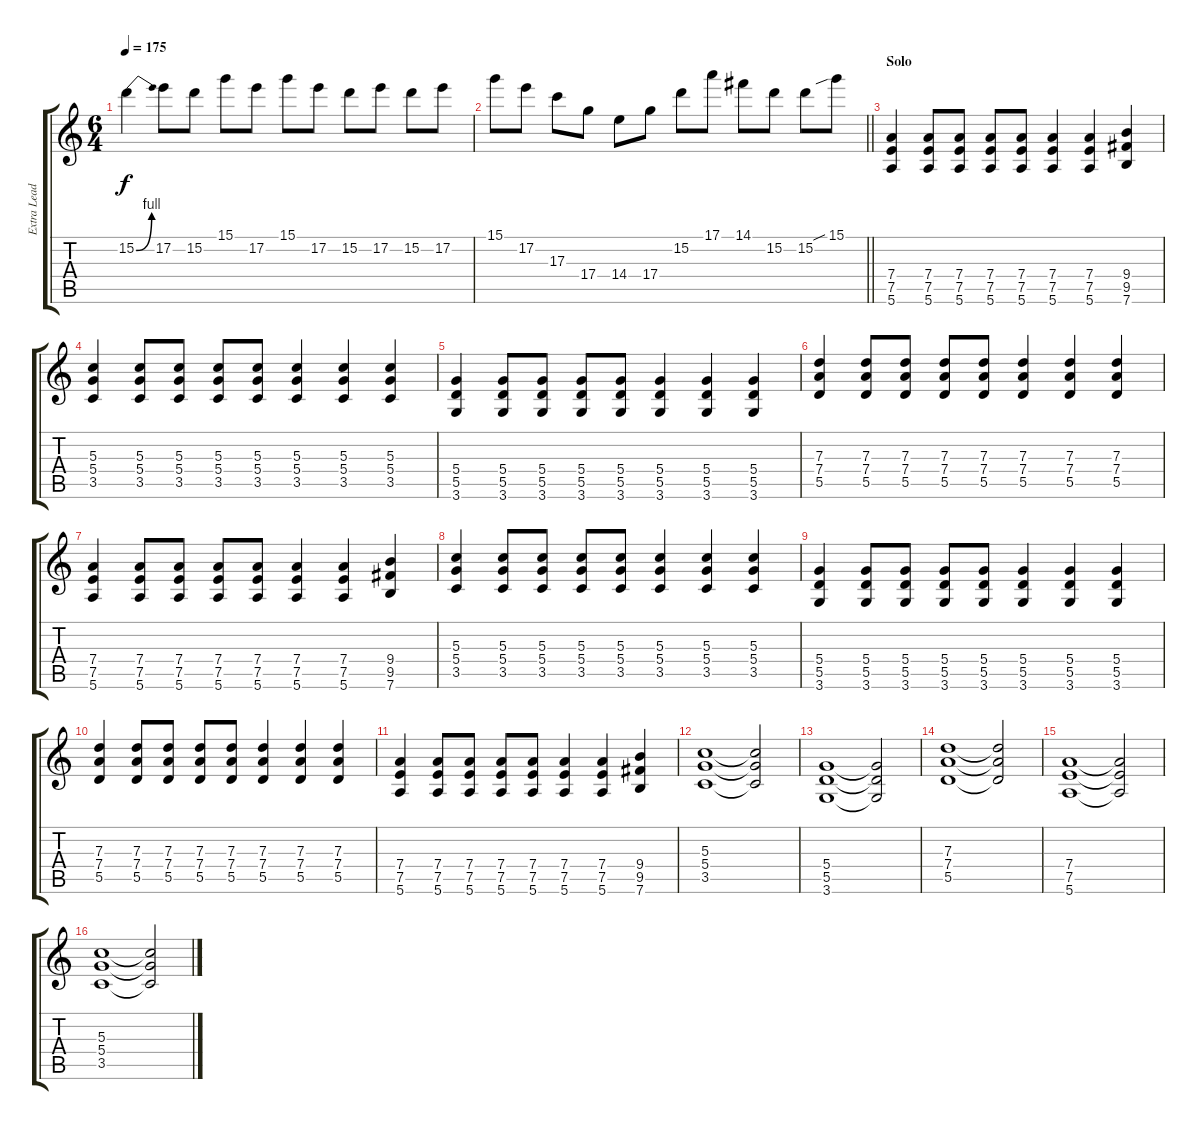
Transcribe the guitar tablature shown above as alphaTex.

\track ("Extra Lead Guitar" "Extra Lead") {instrument overdrivenguitar}
\staff {score tabs}
\tuning (E4 B3 G3 D3 A2 E2) {hide}
\ts (6 4)
\tempo 175
\clef g2
\ks c
15.2{be (bend 0 0 60 4)}.4{dy f} 17.2.8 15.2.8 15.1.8 17.2.8 15.1.8 17.2.8 15.2.8 17.2.8 15.2.8 17.2.8 |
\barLineRight lightlight
15.1.8 17.2.8 17.3.8 17.4.8 14.4.8 17.4.8 15.2.8 17.1.8 14.1.8 15.2.8 15.2.8 15.1{sib}.8 |
\section ("" "Solo")
(7.4 7.5 5.6).4 (7.4 7.5 5.6).8 (7.4 7.5 5.6).8 (7.4 7.5 5.6).8 (7.4 7.5 5.6).8 (7.4 7.5 5.6).4 (7.4 7.5 5.6).4 (9.4 9.5 7.6).4 |
(5.3 5.4 3.5).4 (5.3 5.4 3.5).8 (5.3 5.4 3.5).8 (5.3 5.4 3.5).8 (5.3 5.4 3.5).8 (5.3 5.4 3.5).4 (5.3 5.4 3.5).4 (5.3 5.4 3.5).4 |
(5.4 5.5 3.6).4 (5.4 5.5 3.6).8 (5.4 5.5 3.6).8 (5.4 5.5 3.6).8 (5.4 5.5 3.6).8 (5.4 5.5 3.6).4 (5.4 5.5 3.6).4 (5.4 5.5 3.6).4 |
(7.3 7.4 5.5).4 (7.3 7.4 5.5).8 (7.3 7.4 5.5).8 (7.3 7.4 5.5).8 (7.3 7.4 5.5).8 (7.3 7.4 5.5).4 (7.3 7.4 5.5).4 (7.3 7.4 5.5).4 |
(7.4 7.5 5.6).4 (7.4 7.5 5.6).8 (7.4 7.5 5.6).8 (7.4 7.5 5.6).8 (7.4 7.5 5.6).8 (7.4 7.5 5.6).4 (7.4 7.5 5.6).4 (9.4 9.5 7.6).4 |
(5.3 5.4 3.5).4 (5.3 5.4 3.5).8 (5.3 5.4 3.5).8 (5.3 5.4 3.5).8 (5.3 5.4 3.5).8 (5.3 5.4 3.5).4 (5.3 5.4 3.5).4 (5.3 5.4 3.5).4 |
(5.4 5.5 3.6).4 (5.4 5.5 3.6).8 (5.4 5.5 3.6).8 (5.4 5.5 3.6).8 (5.4 5.5 3.6).8 (5.4 5.5 3.6).4 (5.4 5.5 3.6).4 (5.4 5.5 3.6).4 |
(7.3 7.4 5.5).4 (7.3 7.4 5.5).8 (7.3 7.4 5.5).8 (7.3 7.4 5.5).8 (7.3 7.4 5.5).8 (7.3 7.4 5.5).4 (7.3 7.4 5.5).4 (7.3 7.4 5.5).4 |
(7.4 7.5 5.6).4 (7.4 7.5 5.6).8 (7.4 7.5 5.6).8 (7.4 7.5 5.6).8 (7.4 7.5 5.6).8 (7.4 7.5 5.6).4 (7.4 7.5 5.6).4 (9.4 9.5 7.6).4 |
(5.3 5.4 3.5).1 (5.3{t} 5.4{t} 3.5{t}).2 |
(5.4 5.5 3.6).1 (5.4{t} 5.5{t} 3.6{t}).2 |
(7.3 7.4 5.5).1 (7.3{t} 7.4{t} 5.5{t}).2 |
(7.4 7.5 5.6).1 (7.4{t} 7.5{t} 5.6{t}).2 |
(5.3 5.4 3.5).1 (5.3{t} 5.4{t} 3.5{t}).2
